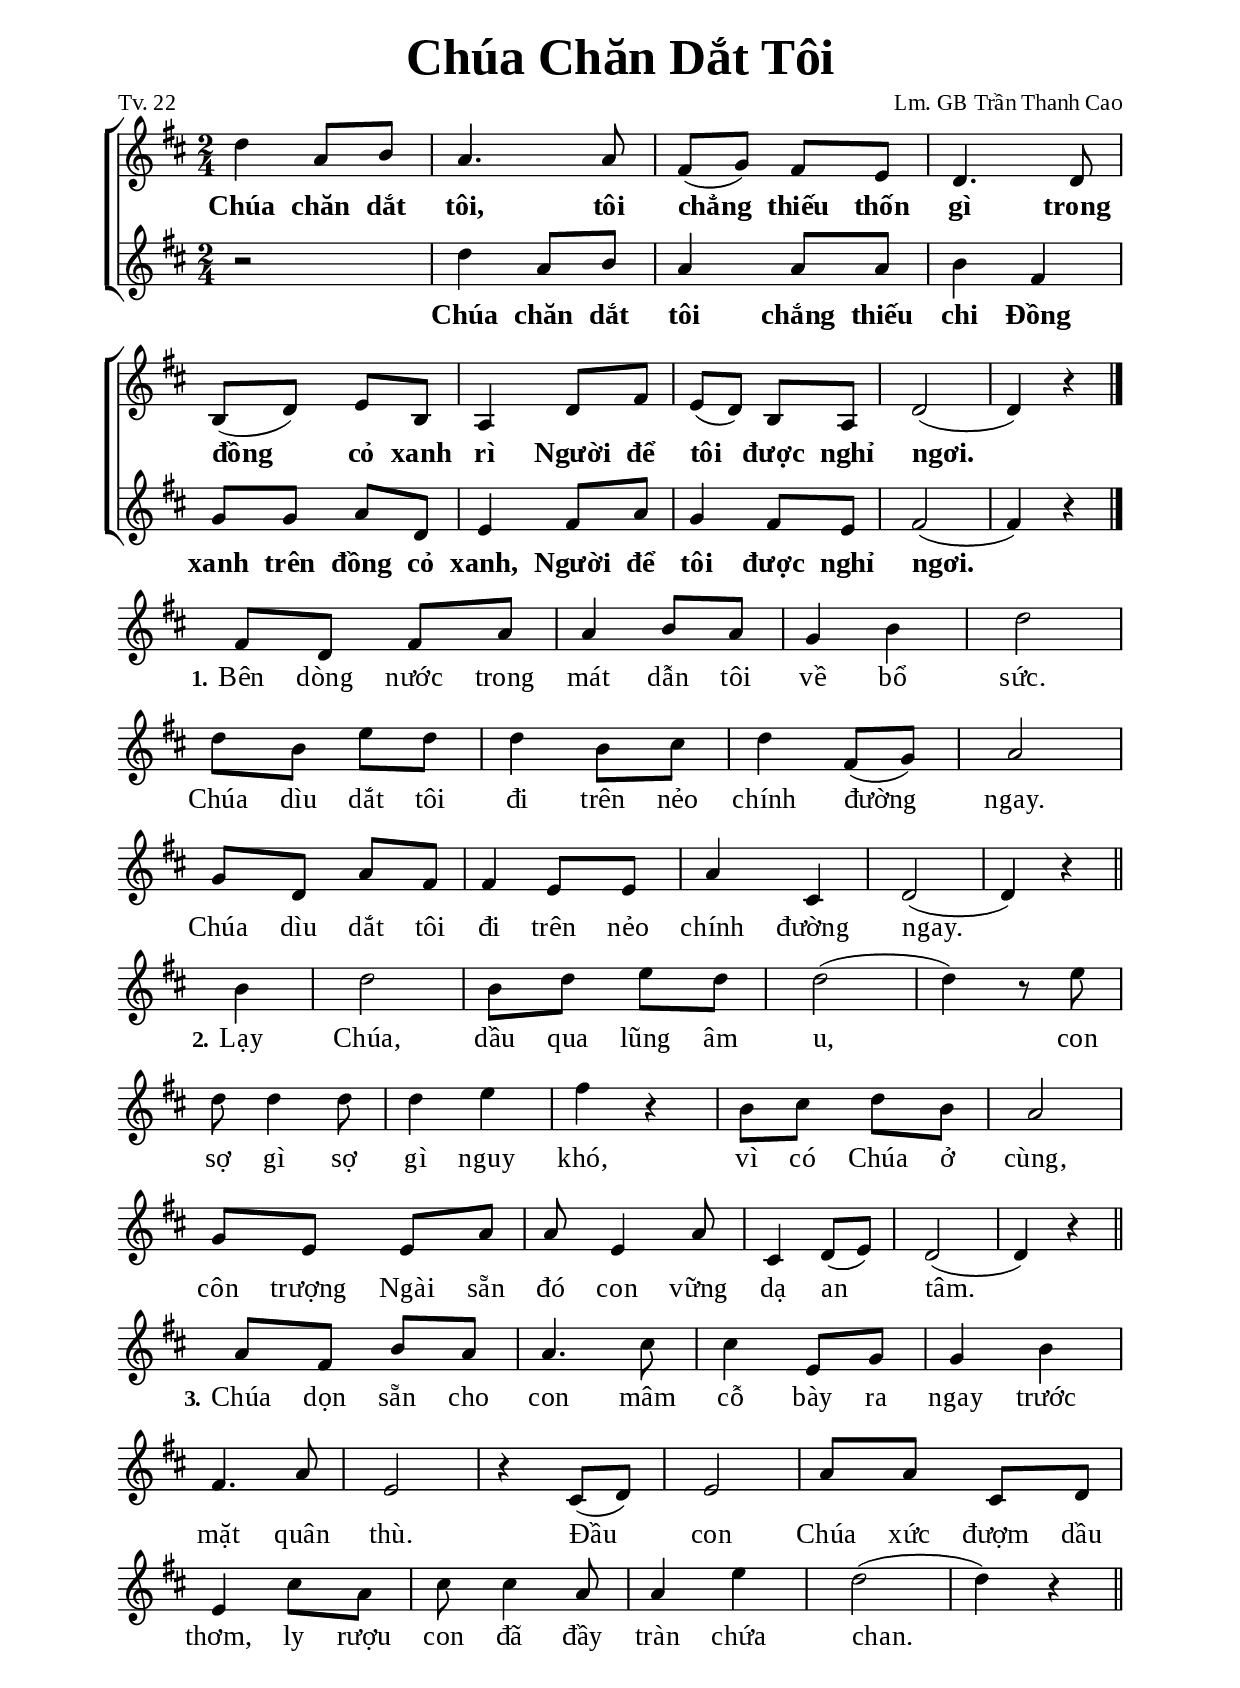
% Cài đặt chung
\version "2.22.1"
\include "english.ly"

\header {
  title = \markup { \fontsize #3 "Chúa Chăn Dắt Tôi" }
  poet = "Tv. 22"
  composer = "Lm. GB Trần Thanh Cao"
  %arranger = " "
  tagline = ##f
}

% Nhạc điệp khúc
nhacDiepKhucBas = \relative c'' {
  r2 |
  d4 a8 b |
  a4 a8 a 
  b4 fs |
  g8 g a d, |
  e4 fs8 a |
  g4 fs8 e |
  fs2 ( |
  fs4) r \bar "|."
}

nhacDiepKhucSop = \relative c'' {
  d4 a8 b |
  a4. a8 |
  fs (g) fs e |
  d4. d8 |
  b (d) e b |
  a4 d8 fs |
  e (d) b a |
  d2 ( |
  d4) r \bar "|."
}

% Nhạc phiên khúc
nhacPhienKhucMot = \relative c' {
  fs8 d fs a |
  a4 b8 a |
  g4 b |
  d2 |
  d8 b e d |
  d4 b8 cs |
  d4 fs,8 (g) |
  a2 |
  g8 d a' fs |
  fs4 e8 e |
  a4 cs, |
  d2 ( |
  d4) r \bar "||"
}

nhacPhienKhucHai = \relative c'' {
  \partial 4 b4 |
  d2 |
  b8 d e d |
  d2 ( |
  d4) r8 e |
  d d4 d8 |
  d4 e fs r |
  b,8 cs d b |
  a2 |
  g8 e e a |
  a e4 a8 |
  cs,4 d8 (e) |
  d2 ( |
  d4) r \bar "||"
}

nhacPhienKhucBa = \relative c'' {
  a8 fs b a |
  a4. cs8 |
  cs4 e,8 g |
  g4 b |
  fs4. a8 |
  e2 |
  r4 cs8 (d) |
  e2 |
  a8 a cs, d |
  e4 cs'8 a |
  cs8 cs4 a8 |
  a4 e' |
  d2 ( |
  d4) r \bar "||"
}

nhacPhienKhucBon = \relative c'' {
  \partial 4 g8 b |
  d2 |
  b4 d8 e |
  d2 |
  r4 d8 d |
  e4. d8 |
  e8 \acciaccatura e fs4 d8 |
  a2 |
  g4 b |
  d e |
  a,4. (b8) |
  a2 ( |
  a4) cs8 a |
  cs4 cs8 a |
  fs4 cs' |
  d2 ( |
  d4) r \bar "||"
}

% Lời điệp khúc
loiDiepKhucSop = \lyricmode {
  Chúa chăn dắt tôi,
  tôi chẳng thiếu thốn gì
  trong đồng cỏ xanh rì
  Người để tôi được nghỉ ngơi.
}

loiDiepKhucBas = \lyricmode {
  Chúa chăn dắt tôi
  chắng thiếu chi
  Đồng xanh trên đồng cỏ xanh,
  Người để tôi được nghỉ ngơi.
}

% Lời phiên khúc
loiPhienKhucMot = \lyricmode {
  \set stanza = #"1."
  Bên dòng nước trong mát dẫn tôi về bổ sức.
  Chúa dìu dắt tôi đi trên nẻo chính đường ngay.
  Chúa dìu dắt tôi đi trên nẻo chính đường ngay.
}

loiPhienKhucHai = \lyricmode {
  \set stanza = #"2."
  Lạy Chúa, dầu qua lũng âm u,
  con sợ gì sợ gì nguy khó,
  vì có Chúa ở cùng,
  côn trượng Ngài sẵn đó con vững dạ an tâm.
}

loiPhienKhucBa = \lyricmode {
  \set stanza = #"3."
  Chúa dọn sẵn cho con mâm cỗ bày ra ngay trước mặt quân thù.
  Đầu con Chúa xức đượm dầu thơm,
  ly rượu con đã đầy tràn chứa chan.
}

loiPhienKhucBon = \lyricmode {
  \set stanza = #"4."
  Tình thương Chúa và muôn phúc lộc,
  hằng dõi theo dõi theo suốt cuộc đời
  và tôi sống ở nhà Người những ngày tháng,
  những năm dài triền miên.
}


% Dàn trang
\paper {
  #(set-paper-size "a4")
  top-margin = 10\mm
  bottom-margin = 10\mm
  left-margin = 20\mm
  right-margin = 20\mm
  indent = #0
  #(define fonts
    (make-pango-font-tree
      "Liberation Serif"
      "Liberation Serif"
      "Liberation Serif"
      (/ 20 20)))
  page-count = #1
  system-system-spacing = #'((basic-distance . 13))
  score-system-spacing = #'((basic-distance . 13))
}

% Thiết lập tông và nhịp
TongNhip = { \key d \major \time 2/4 }

\score {
  \new ChoirStaff <<
     \new Staff = diepKhuc \with {
        \consists "Merge_rests_engraver"
        %\magnifyStaff #(magstep +1)
      }
      <<
      \new Voice = beSop {
        \TongNhip \stemNeutral \nhacDiepKhucSop
      }
      \new Lyrics \lyricsto beSop \loiDiepKhucSop
    >>
    \new Staff <<
      \new Voice = beBas {
        \TongNhip \stemNeutral \nhacDiepKhucBas
      }
      \new Lyrics \lyricsto beBas \loiDiepKhucBas
    >>
  >>
  \layout {
    \override Lyrics.LyricText.font-series = #'bold
    \override Lyrics.LyricText.font-size = #+2
    \override Lyrics.LyricSpace.minimum-distance = #1.5
    \override Score.BarNumber.break-visibility = ##(#f #f #f)
    \override Score.SpacingSpanner.uniform-stretching = ##t
  }
}

\score {
  \new ChoirStaff <<
    \new Staff = phienKhuc \with {
        %\magnifyStaff #(magstep +1)
      }
      <<
      \new Voice = beSop {
        \TongNhip \nhacPhienKhucMot
      }
    >>
    \new Lyrics \lyricsto beSop \loiPhienKhucMot
  >>
  \layout {
    \override Staff.TimeSignature.transparent = ##t
    \override Lyrics.LyricText.font-size = #+2
    \override Lyrics.LyricSpace.minimum-distance = #3.0
    \override Score.BarNumber.break-visibility = ##(#f #f #f)
    \override Score.SpacingSpanner.uniform-stretching = ##t
  } 
}

\score {
  \new ChoirStaff <<
    \new Staff = phienKhuc \with {
        %\magnifyStaff #(magstep +1)
      }
      <<
      \new Voice = beSop {
        \TongNhip \nhacPhienKhucHai
      }
    >>
    \new Lyrics \lyricsto beSop \loiPhienKhucHai
  >>
  \layout {
    \override Staff.TimeSignature.transparent = ##t
    \override Lyrics.LyricText.font-size = #+2
    \override Lyrics.LyricSpace.minimum-distance = #3.0
    \override Score.BarNumber.break-visibility = ##(#f #f #f)
    \override Score.SpacingSpanner.uniform-stretching = ##t
  } 
}

\score {
  \new ChoirStaff <<
    \new Staff = phienKhuc \with {
        %\magnifyStaff #(magstep +1)
      }
      <<
      \new Voice = beSop {
        \TongNhip \nhacPhienKhucBa
      }
    >>
    \new Lyrics \lyricsto beSop \loiPhienKhucBa
  >>
  \layout {
    \override Staff.TimeSignature.transparent = ##t
    \override Lyrics.LyricText.font-size = #+2
    \override Lyrics.LyricSpace.minimum-distance = #3.0
    \override Score.BarNumber.break-visibility = ##(#f #f #f)
    \override Score.SpacingSpanner.uniform-stretching = ##t
  } 
}
